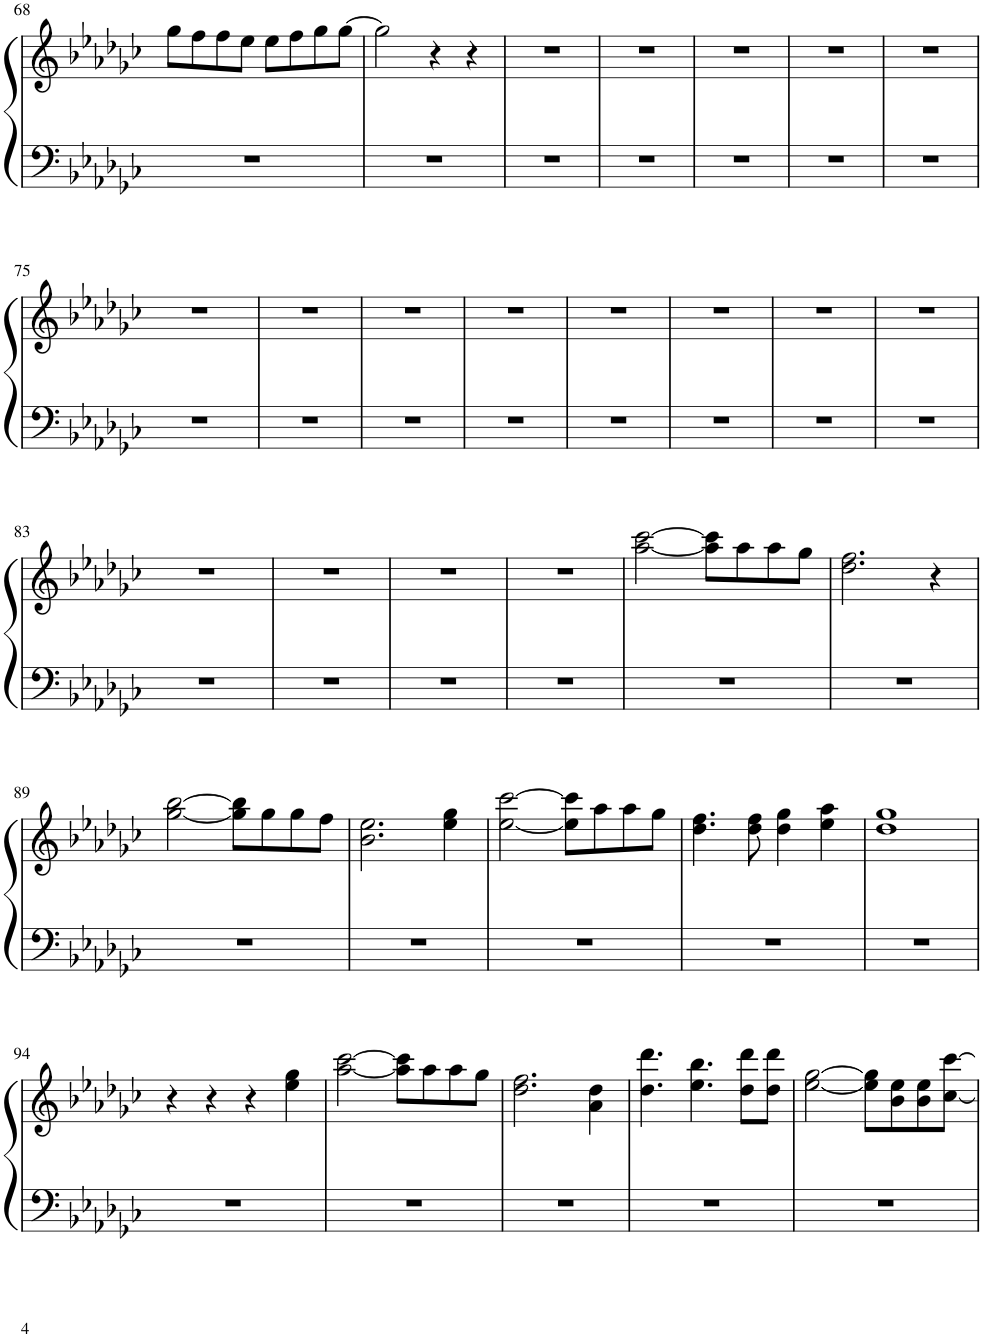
**kern	**kern
*part1	*part1
*staff2	*staff1
*I"Piano	*
*I'Pno.	*
!!LO:PB:g=z
*clefF4	*clefG2
*k[b-e-a-d-g-c-]	*k[b-e-a-d-g-c-]
*M4/4	*M4/4
=68	=68
1r	8gg-\L
.	8ff\
.	8ff\
.	8ee-\J
.	8ee-\L
.	8ff\
.	8gg-\
.	[8gg-\J
=69	=69
1r	2gg-\]
.	4r
.	4r
=70	=70
1r	1r
=71	=71
1r	1r
=72	=72
1r	1r
=73	=73
1r	1r
=74	=74
1r	1r
!!LO:LB:g=z
=75	=75
1r	1r
=76	=76
1r	1r
=77	=77
1r	1r
=78	=78
1r	1r
=79	=79
1r	1r
=80	=80
1r	1r
=81	=81
1r	1r
=82	=82
1r	1r
!!LO:LB:g=z
=83	=83
1r	1r
=84	=84
1r	1r
=85	=85
1r	1r
=86	=86
1r	1r
=87	=87
1r	[2aa-\ [2ccc-\
.	8aa-\] 8ccc-\]L
.	8aa-\
.	8aa-\
.	8gg-\J
=88	=88
1r	2.dd-\ 2.ff\
.	4r
!!LO:LB:g=z
=89	=89
1r	[2gg-\ [2bb-\
.	8gg-\] 8bb-\]L
.	8gg-\
.	8gg-\
.	8ff\J
=90	=90
1r	2.b-\ 2.ee-\
.	4ee-\ 4gg-\
=91	=91
1r	[2ee-\ [2ccc-\
.	8ee-\] 8ccc-\]L
.	8aa-\
.	8aa-\
.	8gg-\J
=92	=92
1r	4.dd-\ 4.ff\
.	8dd-\ 8ff\
.	4dd-\ 4gg-\
.	4ee-\ 4aa-\
=93	=93
1r	1dd- 1gg-
!!LO:LB:g=z
=94	=94
1r	4r
.	4r
.	4r
.	4ee-\ 4gg-\
=95	=95
1r	[2aa-\ [2ccc-\
.	8aa-\] 8ccc-\]L
.	8aa-\
.	8aa-\
.	8gg-\J
=96	=96
1r	2.dd-\ 2.ff\
.	4a-\ 4dd-\
=97	=97
1r	4.dd-\ 4.ddd-\
.	4.ee-\ 4.bb-\
.	8dd-\ 8ddd-\L
.	8dd-\ 8ddd-\J
=98	=98
1r	[2ee-\ [2gg-\
.	8ee-\] 8gg-\]L
.	8b-\ 8ee-\
.	8b-\ 8ee-\
.	[8cc-\ [8ccc-\J
=	=
*-	*-
